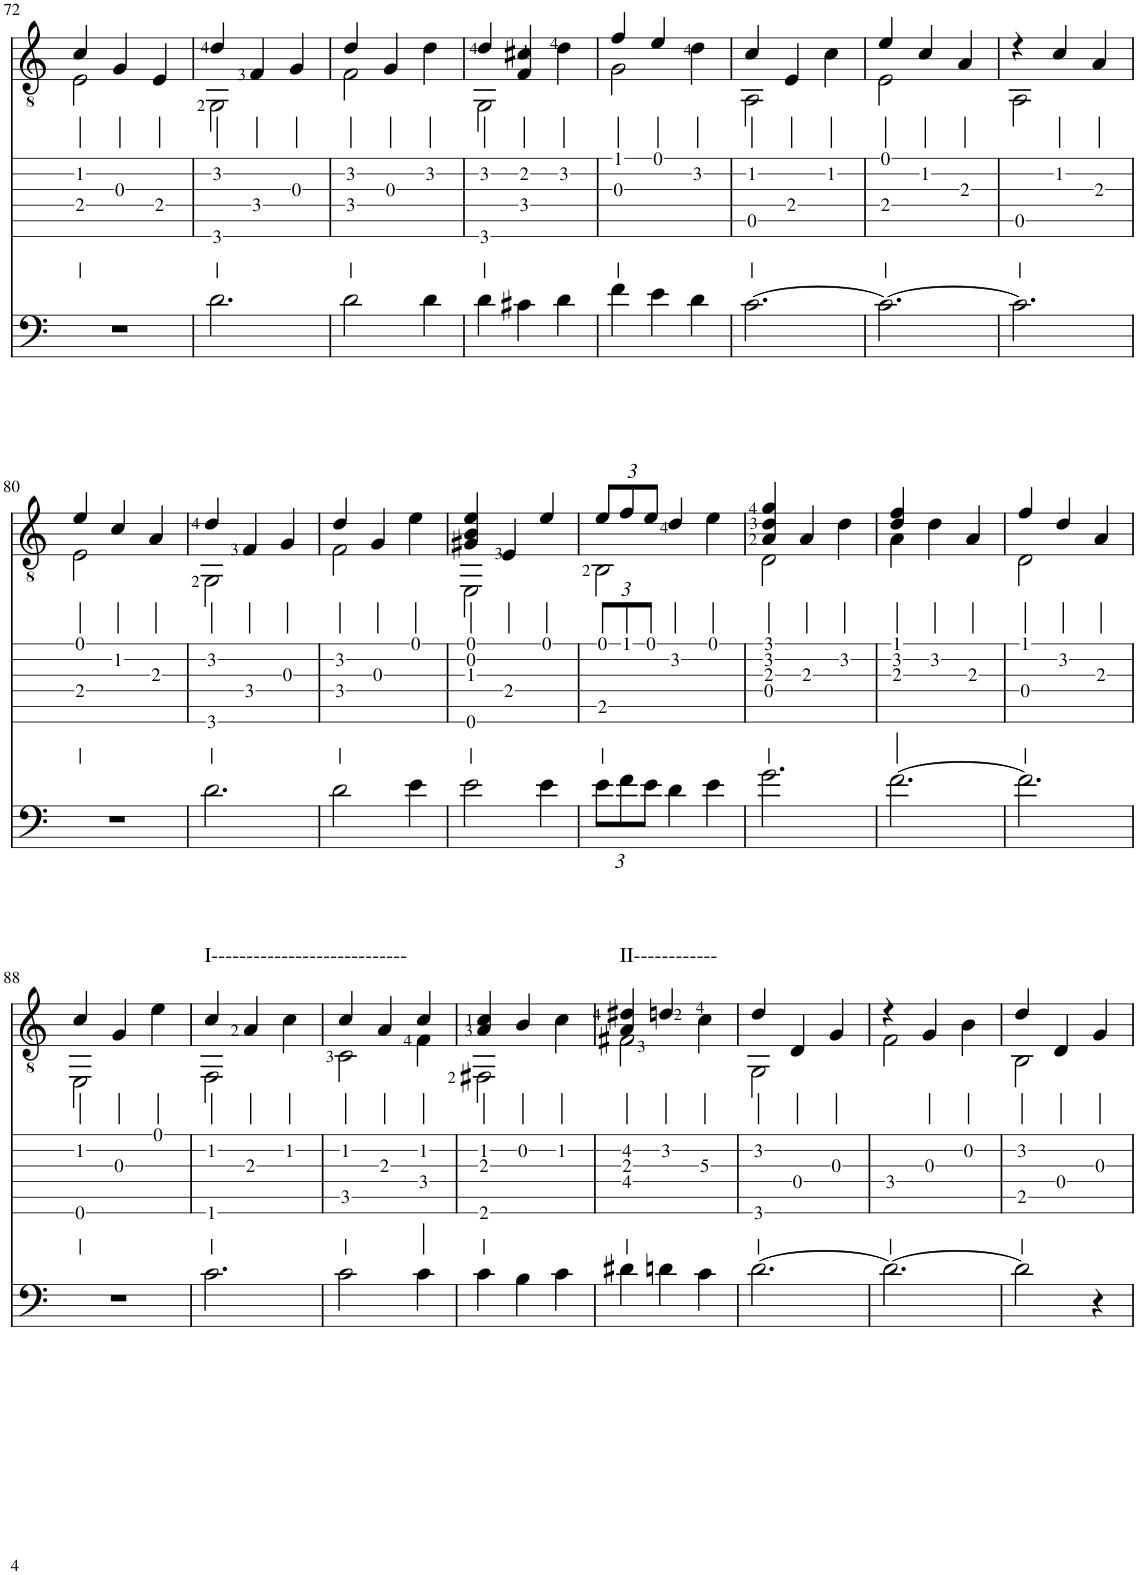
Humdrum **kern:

**kern	**kern	**kern
*part2	*part1	*part1
*staff3	*staff2	*staff1
*I"Trombone	*I"Classical Guitar	*
*I'Trb	*	*
!!LO:PB:g=z
*clefF4	*	*clefGv2
*k[]	*k[]	*k[]
*M3/4	*M3/4	*M3/4
=72	=72	=72
*	*^	*^
2.r	4c/	2E\	4c/	2E\
.	4G/	.	4G/	.
.	4E/	4ryy	4E/	4ryy
=73	=73	=73	=73	=73
2.d\	4d/	2GG\	4d/	2GG\
.	4F/	.	4F/	.
.	4G/	4ryy	4G/	4ryy
=74	=74	=74	=74	=74
2d\	4d/	2F\	4d/	2F\
.	4G/	.	4G/	.
4d\	4d/	4ryy	4d\	4ryy
=75	=75	=75	=75	=75
4d\	4d/	2GG\	4d/	2GG\
4c#X\	4F/ 4c#/	.	4F/ 4c#X/	.
4d\	4d/	4ryy	4d\	4ryy
=76	=76	=76	=76	=76
4f\	4f/	2G\	4f/	2G\
4e\	4e/	.	4e/	.
4d\	4d/	4ryy	4d\	4ryy
=77	=77	=77	=77	=77
[2.c\	4c/	2AA\	4c/	2AA\
.	4E/	.	4E/	.
.	4c/	4ryy	4c\	4ryy
=78	=78	=78	=78	=78
2.c\_	4e/	2E\	4e/	2E\
.	4c/	.	4c/	.
.	4A/	4ryy	4A/	4ryy
=79	=79	=79	=79	=79
2.c\]	4r	2AA\	4r	2AA\
.	4c/	.	4c/	.
.	4A/	4ryy	4A/	4ryy
!!LO:LB:g=z	!!
=80	=80	=80	=80	=80
2.r	4e/	2E\	4e/	2E\
.	4c/	.	4c/	.
.	4A/	4ryy	4A/	4ryy
=81	=81	=81	=81	=81
2.d\	4d/	2GG\	4d/	2GG\
.	4F/	.	4F/	.
.	4G/	4ryy	4G/	4ryy
=82	=82	=82	=82	=82
2d\	4d/	2F\	4d/	2F\
.	4G/	.	4G/	.
4e\	4e/	4ryy	4e\	4ryy
=83	=83	=83	=83	=83
2e\	4G#/ 4B/ 4e/	2EE\	4G#X/ 4B/ 4e/	2EE\
.	4E/	.	4E/	.
4e\	4e/	4ryy	4e/	4ryy
=84	=84	=84	=84	=84
*Xbrackettup	*Xbrackettup	*	*Xbrackettup	*
12e\L	12e/L	2BB\	12e/L	2BB\
12f\	12f/	.	12f/	.
12e\J	12e/J	.	12e/J	.
4d\	4d/	.	4d/	.
4e\	4e/	4ryy	4e\	4ryy
=85	=85	=85	=85	=85
2.g\	4A/ 4d/ 4g/	2D\	4A/ 4d/ 4g/	2D\
.	4A/	.	4A/	.
.	4d/	4ryy	4d\	4ryy
=86	=86	=86	=86	=86
[2.f\	4d/ 4f/	4A\	4d/ 4f/	4A\
.	4d/	2ryy	4d\	2ryy
.	4A/	.	4A/	.
=87	=87	=87	=87	=87
2.f\]	4f/	2D\	4f/	2D\
.	4d/	.	4d/	.
.	4A/	4ryy	4A/	4ryy
!!LO:LB:g=z	!!
=88	=88	=88	=88	=88
2.r	4c/	2EE\	4c/	2EE\
.	4G/	.	4G/	.
.	4e/	4ryy	4e\	4ryy
=89	=89	=89	=89	=89
!	!	!	!LO:TX:a:t=I----------------------------	!
2.c\	4c/	2FF\	4c/	2FF\
.	4A/	.	4A/	.
.	4c/	4ryy	4c\	4ryy
=90	=90	=90	=90	=90
2c\	4c/	2C\	4c/	2C\
.	4A/	.	4A/	.
4c\	4c/	4F\	4c/	4F\
=91	=91	=91	=91	=91
4c\	4A/ 4c/	2FF#X\	4A/ 4c/	2FF#X\
4B\	4B/	.	4B/	.
4c\	4c/	4ryy	4c\	4ryy
=92	=92	=92	=92	=92
!	!	!	!LO:TX:a:t=II------------	!
4d#X\	4A/ 4d#/	2F#X\	4A/ 4d#X/	2F#X\
4dn\	4d/	.	4dn/	.
4c\	4c/	4ryy	4c\	4ryy
=93	=93	=93	=93	=93
[2.d\	4d/	2GG\	4d/	2GG\
.	4D/	.	4D/	.
.	4G/	4ryy	4G/	4ryy
=94	=94	=94	=94	=94
2.d\_	4r	2F\	4r	2F\
.	4G/	.	4G/	.
.	4B/	4ryy	4B\	4ryy
=95	=95	=95	=95	=95
2d\]	4d/	2BB\	4d/	2BB\
.	4D/	.	4D/	.
4r	4G/	4ryy	4G/	4ryy
*	*v	*v	*	*
*	*	*v	*v
=	=	=
*-	*-	*-
